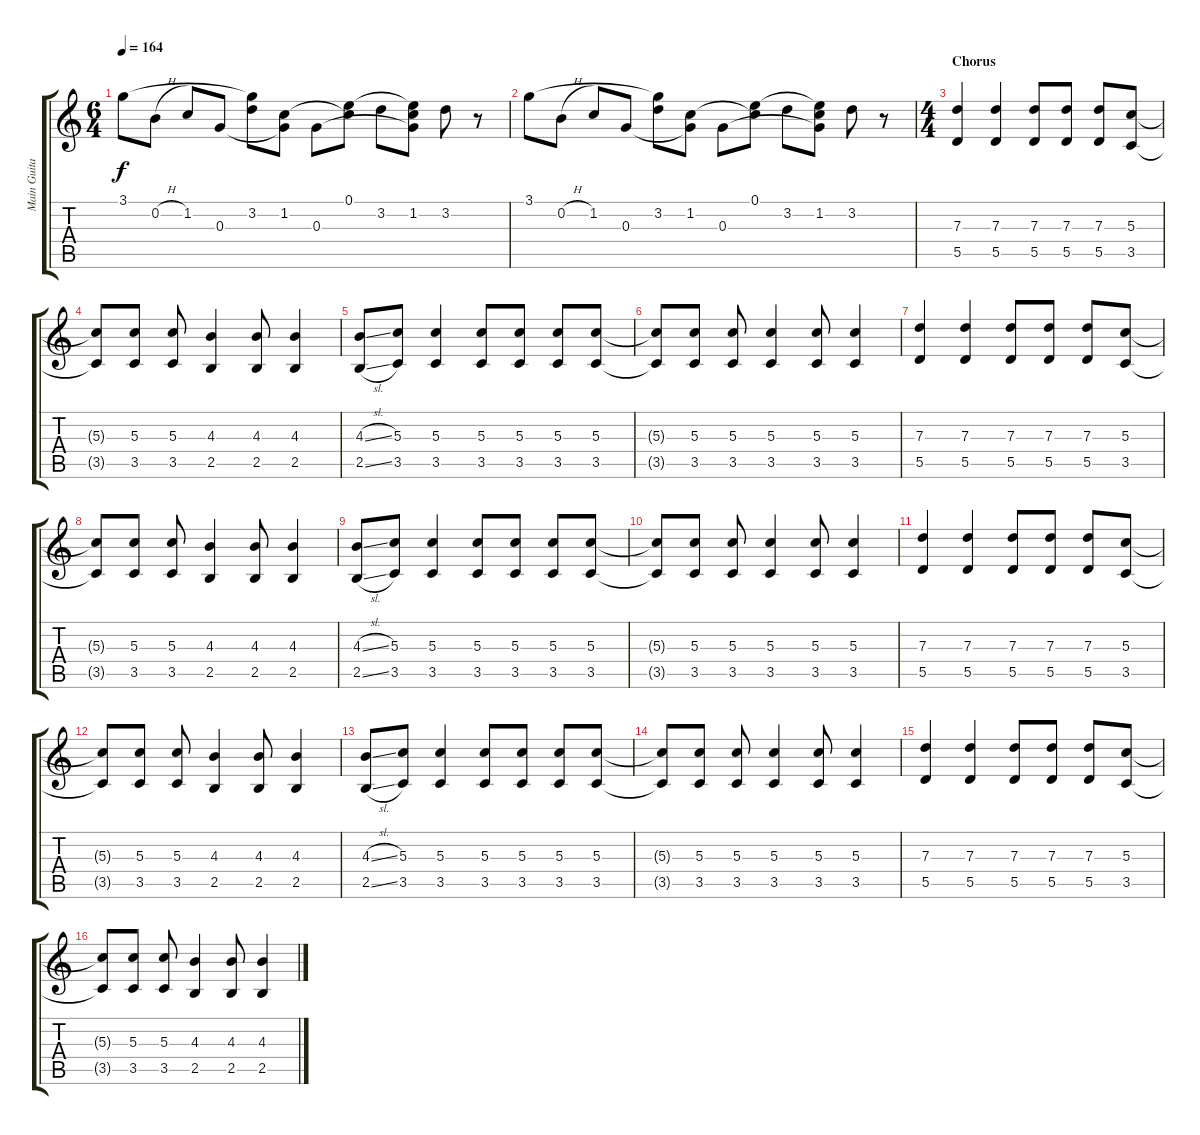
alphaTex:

\track ("Main Guitar" "Main Guita") {instrument acousticguitarsteel}
\staff {score tabs}
\tuning (E4 B3 G3 D3 A2 D2) {hide}
\ts (6 4)
\tempo 164
\clef g2
\ks c
3.1.8{dy f} 0.2{h}.8 1.2.8 0.3.8 (3.1{t} 3.2).8 (1.2 0.3{t}).8 0.3.8 (0.1 1.2{t}).8 3.2.8 (0.1{t} 1.2 0.3{t}).8 3.2.8 r.8 |
3.1.8 0.2{h}.8 1.2.8 0.3.8 (3.1{t} 3.2).8 (1.2 0.3{t}).8 0.3.8 (0.1 1.2{t}).8 3.2.8 (0.1{t} 1.2 0.3{t}).8 3.2.8 r.8 |
\ts (4 4)
\section ("" "Chorus")
(7.3 5.5).4{volume 12 instrument distortionguitar} (7.3 5.5).4 (7.3 5.5).8 (7.3 5.5).8 (7.3 5.5).8 (5.3 3.5).8 |
(5.3{t} 3.5{t}).8 (5.3 3.5).8 (5.3 3.5).8 (4.3 2.5).4 (4.3 2.5).8 (4.3 2.5).4 |
(4.3{sl} 2.5{sl}).8 (5.3 3.5).8 (5.3 3.5).4 (5.3 3.5).8 (5.3 3.5).8 (5.3 3.5).8 (5.3 3.5).8 |
(5.3{t} 3.5{t}).8 (5.3 3.5).8 (5.3 3.5).8 (5.3 3.5).4 (5.3 3.5).8 (5.3 3.5).4 |
(7.3 5.5).4 (7.3 5.5).4 (7.3 5.5).8 (7.3 5.5).8 (7.3 5.5).8 (5.3 3.5).8 |
(5.3{t} 3.5{t}).8 (5.3 3.5).8 (5.3 3.5).8 (4.3 2.5).4 (4.3 2.5).8 (4.3 2.5).4 |
(4.3{sl} 2.5{sl}).8 (5.3 3.5).8 (5.3 3.5).4 (5.3 3.5).8 (5.3 3.5).8 (5.3 3.5).8 (5.3 3.5).8 |
(5.3{t} 3.5{t}).8 (5.3 3.5).8 (5.3 3.5).8 (5.3 3.5).4 (5.3 3.5).8 (5.3 3.5).4 |
(7.3 5.5).4 (7.3 5.5).4 (7.3 5.5).8 (7.3 5.5).8 (7.3 5.5).8 (5.3 3.5).8 |
(5.3{t} 3.5{t}).8 (5.3 3.5).8 (5.3 3.5).8 (4.3 2.5).4 (4.3 2.5).8 (4.3 2.5).4 |
(4.3{sl} 2.5{sl}).8 (5.3 3.5).8 (5.3 3.5).4 (5.3 3.5).8 (5.3 3.5).8 (5.3 3.5).8 (5.3 3.5).8 |
(5.3{t} 3.5{t}).8 (5.3 3.5).8 (5.3 3.5).8 (5.3 3.5).4 (5.3 3.5).8 (5.3 3.5).4 |
(7.3 5.5).4 (7.3 5.5).4 (7.3 5.5).8 (7.3 5.5).8 (7.3 5.5).8 (5.3 3.5).8 |
(5.3{t} 3.5{t}).8 (5.3 3.5).8 (5.3 3.5).8 (4.3 2.5).4 (4.3 2.5).8 (4.3 2.5).4
